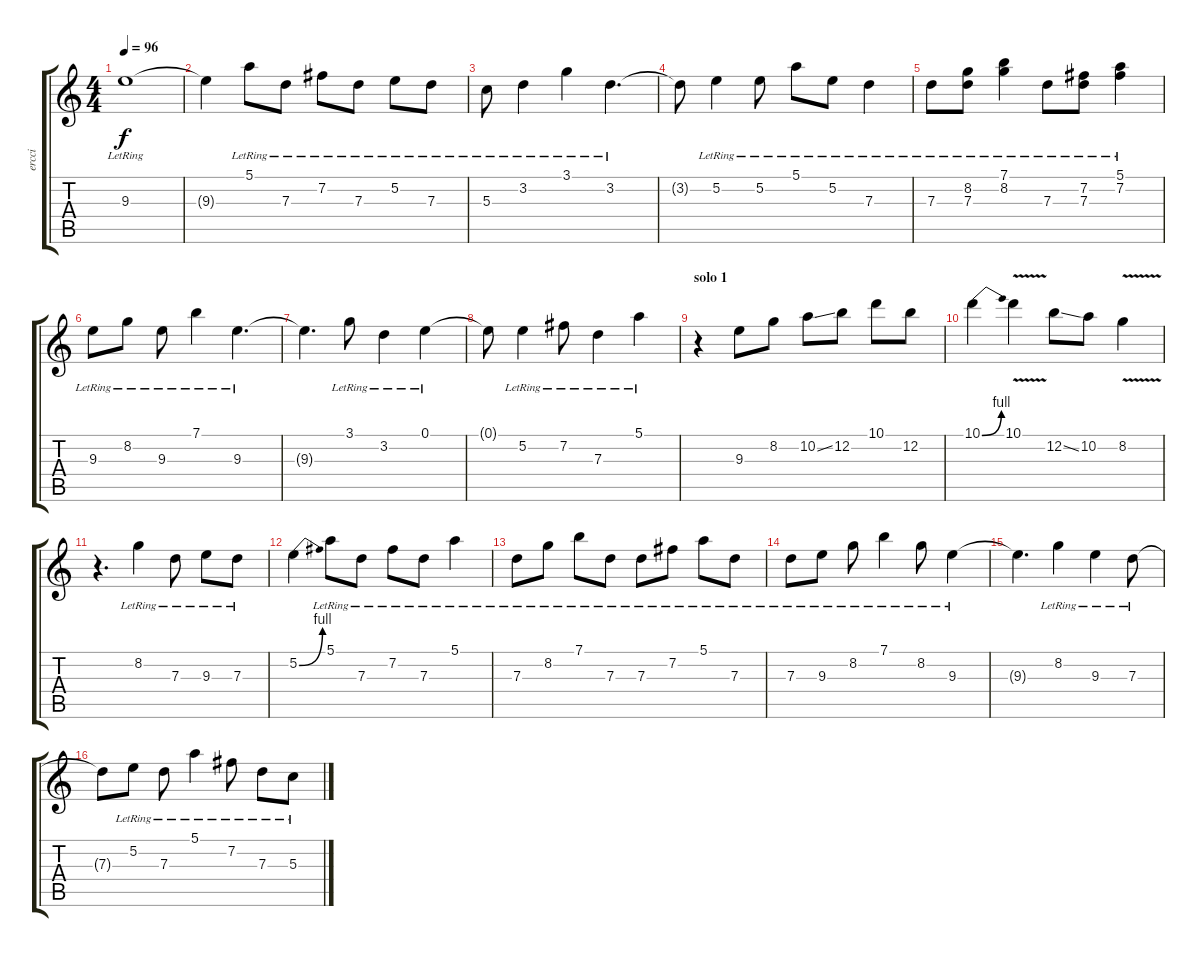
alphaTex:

\track ("ercci" "ercci") {instrument electricguitarjazz}
\staff {score tabs}
\tuning (E4 B3 G3 D3 A2 E2) {hide}
\ts (4 4)
\tempo 96
\clef g2
\ks c
9.3{lr}.1{dy f} |
9.3{t}.4 5.1{lr}.8 7.3{lr}.8 7.2{lr}.8 7.3{lr}.8 5.2{lr}.8 7.3{lr}.8 |
5.3{lr}.8 3.2{lr}.4 3.1{lr}.4 3.2{lr}.4{d} |
3.2{t}.8 5.2{lr}.4 5.2{lr}.8 5.1{lr}.8 5.2{lr}.8 7.3{lr}.4 |
7.3{lr}.8 (8.2{lr} 7.3{lr}).8 (7.1{lr} 8.2{lr}).4 7.3{lr}.8 (7.2{lr} 7.3{lr}).8 (5.1{lr} 7.2{lr}).4 |
9.3{lr}.8 8.2{lr}.8 9.3{lr}.8 7.1{lr}.4 9.3{lr}.4{d} |
9.3{t}.4{d} 3.1{lr}.8 3.2{lr}.4 0.1{lr}.4 |
0.1{t}.8 5.2{lr}.4 7.2{lr}.8 7.3{lr}.4 5.1{lr}.4 |
\section ("" "solo 1")
r.4{instrument electricguitarjazz} 9.3.8 8.2.8 10.2{ss}.8 12.2.8 10.1.8 12.2.8 |
10.1{be (bend 0 0 60 4)}.4 10.1{v}.4 12.2{ss}.8 10.2.8 8.2{v}.4 |
r.4{d instrument acousticguitarsteel} 8.2{lr}.4 7.3{lr}.8 9.3{lr}.8 7.3{lr}.8 |
5.2{be (bend 0 0 60 4)}.4 5.1{lr}.8 7.3{lr}.8 7.2{lr}.8 7.3{lr}.8 5.1{lr}.4 |
7.3{lr}.8 8.2{lr}.8 7.1{lr}.8 7.3{lr}.8 7.3{lr}.8 7.2{lr}.8 5.1{lr}.8 7.3{lr}.8 |
7.3{lr}.8 9.3{lr}.8 8.2{lr}.8 7.1{lr}.4 8.2{lr}.8 9.3{lr}.4 |
9.3{t}.4{d} 8.2{lr}.4 9.3{lr}.4 7.3{lr}.8 |
7.3{t}.8 5.2{lr}.8 7.3{lr}.8 5.1{lr}.4 7.2{lr}.8 7.3{lr}.8 5.3{lr}.8
